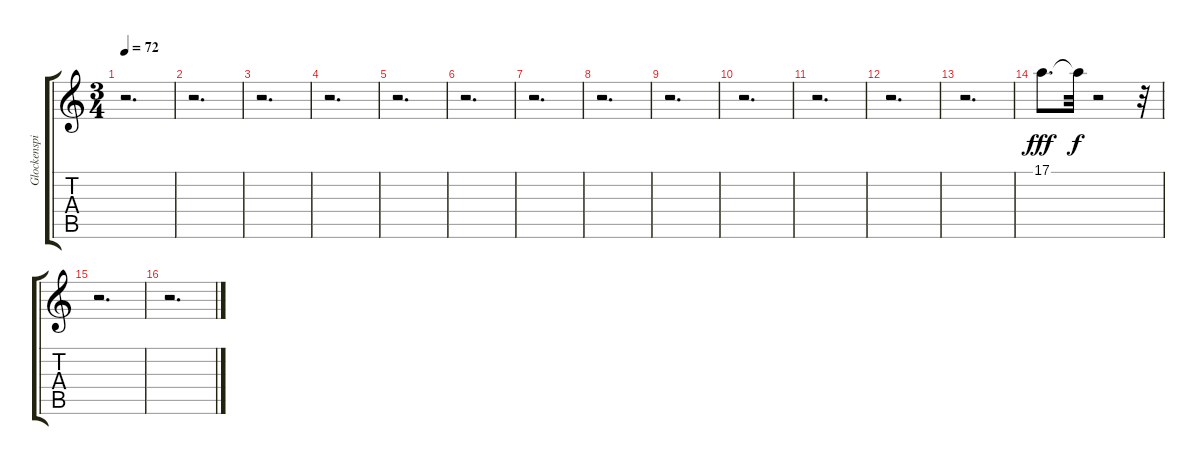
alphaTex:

\track ("Glockenspiel" "Glockenspi") {instrument glockenspiel}
\staff {score tabs}
\tuning (E4 B3 G3 D3 A2 E2) {hide}
\ts (3 4)
\tempo 72
\clef g2
\ks c
r.2{d dy fff} |
r.2{d} |
r.2{d} |
r.2{d} |
r.2{d} |
r.2{d} |
r.2{d} |
r.2{d} |
r.2{d} |
r.2{d} |
r.2{d} |
r.2{d} |
r.2{d} |
17.1.8{d} 17.1{t}.32{dy f} r.2 r.32 |
r.2{d} |
r.2{d}
